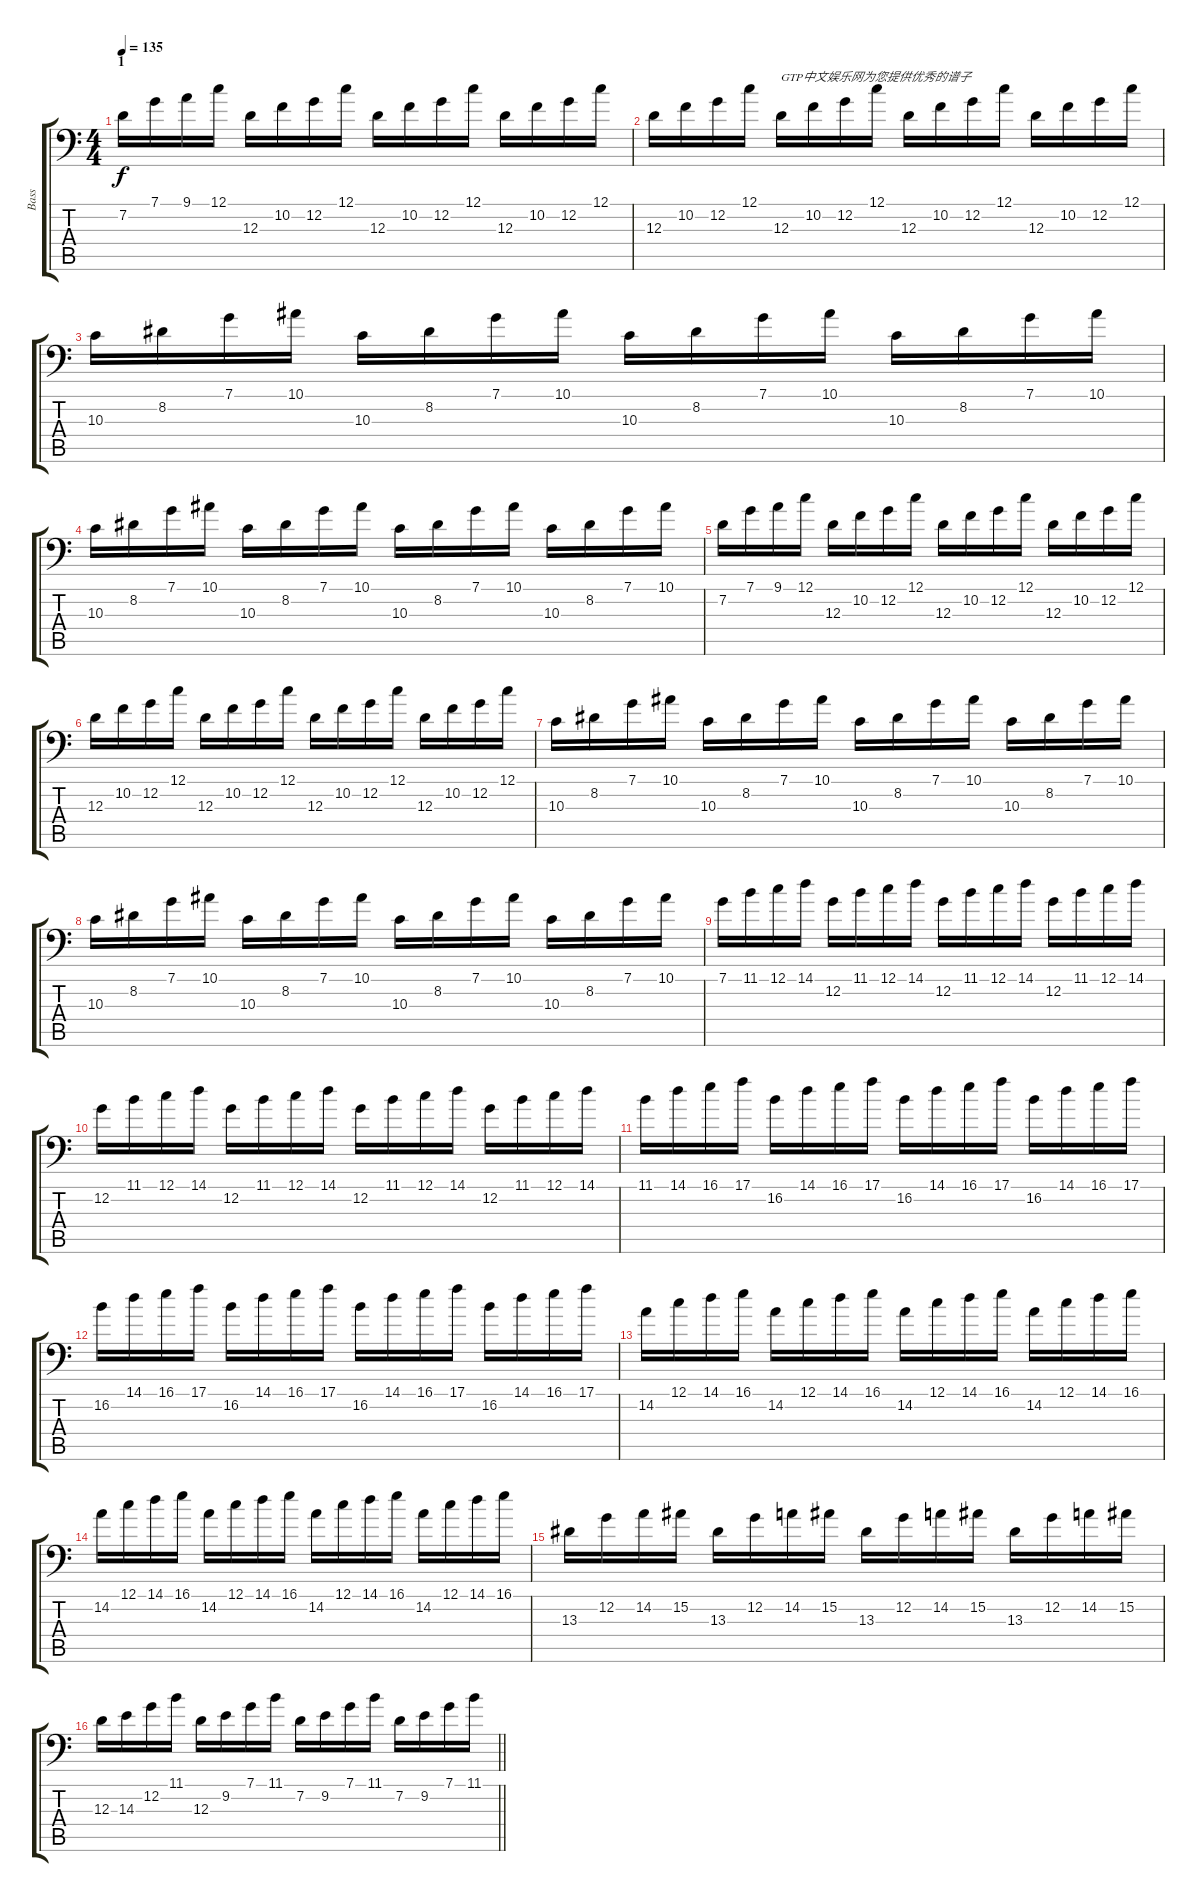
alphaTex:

\track ("Bass " "Bass ") {instrument electricbassfinger}
\staff {score tabs}
\tuning (C3 G2 D2 A1 E1 B0) {hide}
\ts (4 4)
\section ("" "1")
\tempo 135
\clef f4
\ks c
7.2.16{dy f instrument electricbassfinger} 7.1.16 9.1.16 12.1.16 12.3.16 10.2.16 12.2.16 12.1.16 12.3.16 10.2.16 12.2.16 12.1.16 12.3.16 10.2.16 12.2.16 12.1.16 |
12.3.16 10.2.16 12.2.16 12.1.16 12.3.16{txt "GTP中文娱乐网为您提供优秀的谱子"} 10.2.16 12.2.16 12.1.16 12.3.16 10.2.16 12.2.16 12.1.16 12.3.16 10.2.16 12.2.16 12.1.16 |
10.3.16 8.2.16 7.1.16 10.1.16 10.3.16 8.2.16 7.1.16 10.1.16 10.3.16 8.2.16 7.1.16 10.1.16 10.3.16 8.2.16 7.1.16 10.1.16 |
10.3.16 8.2.16 7.1.16 10.1.16 10.3.16 8.2.16 7.1.16 10.1.16 10.3.16 8.2.16 7.1.16 10.1.16 10.3.16 8.2.16 7.1.16 10.1.16 |
7.2.16 7.1.16 9.1.16 12.1.16 12.3.16 10.2.16 12.2.16 12.1.16 12.3.16 10.2.16 12.2.16 12.1.16 12.3.16 10.2.16 12.2.16 12.1.16 |
12.3.16 10.2.16 12.2.16 12.1.16 12.3.16 10.2.16 12.2.16 12.1.16 12.3.16 10.2.16 12.2.16 12.1.16 12.3.16 10.2.16 12.2.16 12.1.16 |
10.3.16 8.2.16 7.1.16 10.1.16 10.3.16 8.2.16 7.1.16 10.1.16 10.3.16 8.2.16 7.1.16 10.1.16 10.3.16 8.2.16 7.1.16 10.1.16 |
10.3.16 8.2.16 7.1.16 10.1.16 10.3.16 8.2.16 7.1.16 10.1.16 10.3.16 8.2.16 7.1.16 10.1.16 10.3.16 8.2.16 7.1.16 10.1.16 |
7.1.16 11.1.16 12.1.16 14.1.16 12.2.16 11.1.16 12.1.16 14.1.16 12.2.16 11.1.16 12.1.16 14.1.16 12.2.16 11.1.16 12.1.16 14.1.16 |
12.2.16 11.1.16 12.1.16 14.1.16 12.2.16 11.1.16 12.1.16 14.1.16 12.2.16 11.1.16 12.1.16 14.1.16 12.2.16 11.1.16 12.1.16 14.1.16 |
11.1.16 14.1.16 16.1.16 17.1.16 16.2.16 14.1.16 16.1.16 17.1.16 16.2.16 14.1.16 16.1.16 17.1.16 16.2.16 14.1.16 16.1.16 17.1.16 |
16.2.16 14.1.16 16.1.16 17.1.16 16.2.16 14.1.16 16.1.16 17.1.16 16.2.16 14.1.16 16.1.16 17.1.16 16.2.16 14.1.16 16.1.16 17.1.16 |
14.2.16 12.1.16 14.1.16 16.1.16 14.2.16 12.1.16 14.1.16 16.1.16 14.2.16 12.1.16 14.1.16 16.1.16 14.2.16 12.1.16 14.1.16 16.1.16 |
14.2.16 12.1.16 14.1.16 16.1.16 14.2.16 12.1.16 14.1.16 16.1.16 14.2.16 12.1.16 14.1.16 16.1.16 14.2.16 12.1.16 14.1.16 16.1.16 |
13.3.16 12.2.16 14.2.16 15.2.16 13.3.16 12.2.16 14.2.16 15.2.16 13.3.16 12.2.16 14.2.16 15.2.16 13.3.16 12.2.16 14.2.16 15.2.16 |
\barLineRight lightlight
12.3.16 14.3.16 12.2.16 11.1.16 12.3.16 9.2.16 7.1.16 11.1.16 7.2.16 9.2.16 7.1.16 11.1.16 7.2.16 9.2.16 7.1.16 11.1.16
